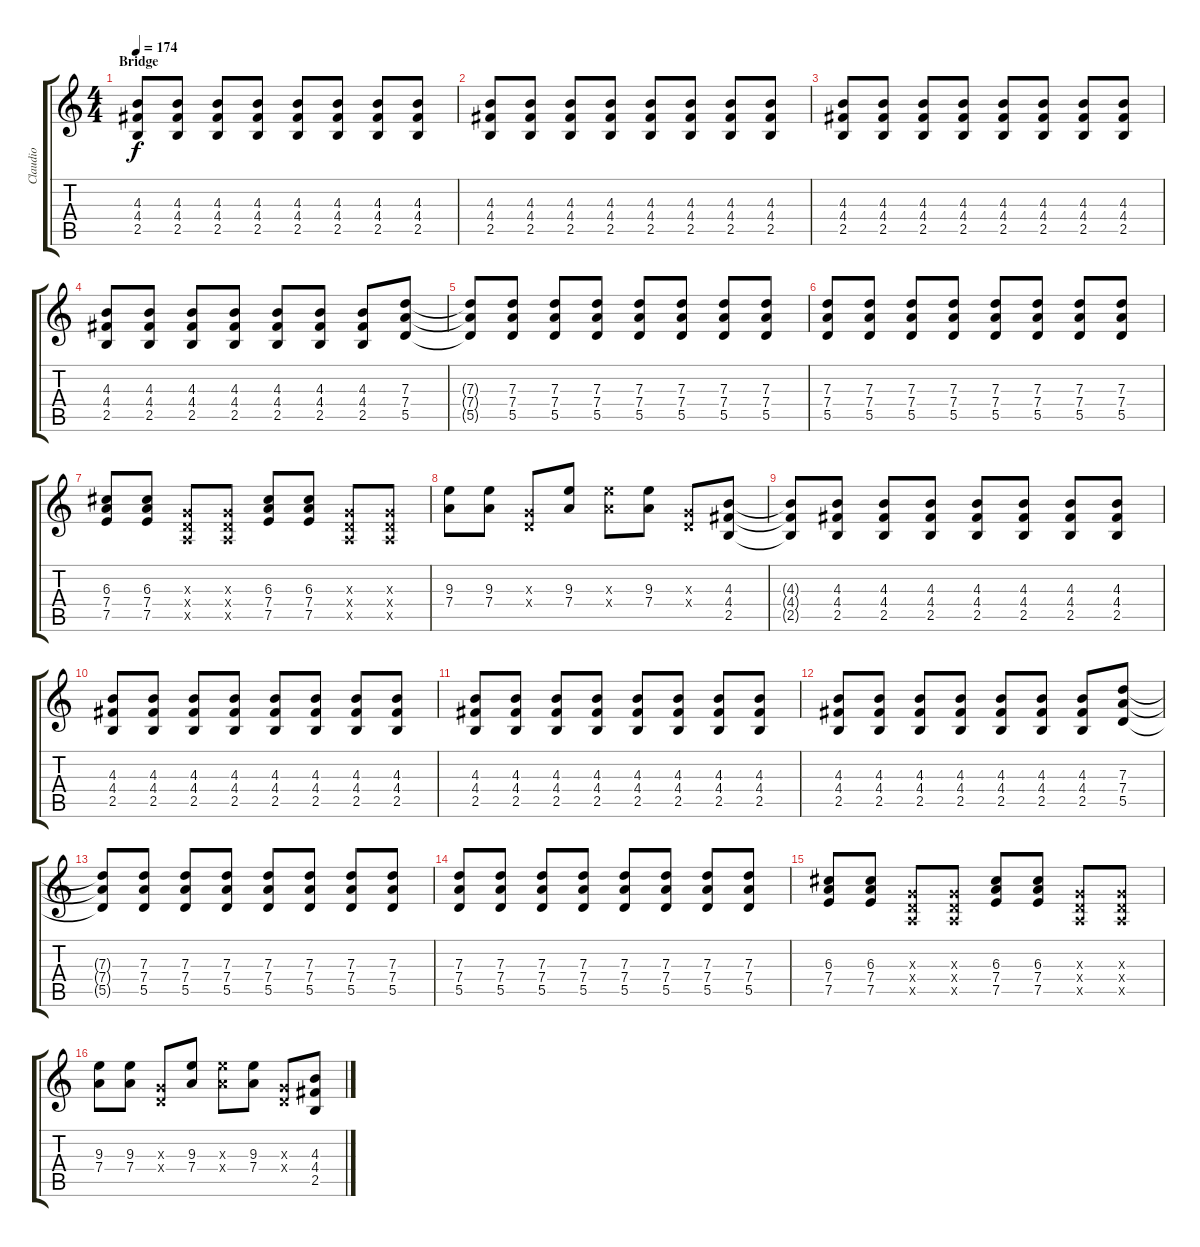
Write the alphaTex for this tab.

\track ("Claudio" "Claudio") {instrument overdrivenguitar}
\staff {score tabs}
\tuning (E4 B3 G3 D3 A2 E2) {hide}
\ts (4 4)
\section ("" "Bridge")
\tempo 174
\clef g2
\ks c
(4.3{t} 4.4{t} 2.5{t}).8{dy f} (4.3 4.4 2.5).8 (4.3 4.4 2.5).8 (4.3 4.4 2.5).8 (4.3 4.4 2.5).8 (4.3 4.4 2.5).8 (4.3 4.4 2.5).8 (4.3 4.4 2.5).8 |
(4.3 4.4 2.5).8 (4.3 4.4 2.5).8 (4.3 4.4 2.5).8 (4.3 4.4 2.5).8 (4.3 4.4 2.5).8 (4.3 4.4 2.5).8 (4.3 4.4 2.5).8 (4.3 4.4 2.5).8 |
(4.3 4.4 2.5).8 (4.3 4.4 2.5).8 (4.3 4.4 2.5).8 (4.3 4.4 2.5).8 (4.3 4.4 2.5).8 (4.3 4.4 2.5).8 (4.3 4.4 2.5).8 (4.3 4.4 2.5).8 |
(4.3 4.4 2.5).8 (4.3 4.4 2.5).8 (4.3 4.4 2.5).8 (4.3 4.4 2.5).8 (4.3 4.4 2.5).8 (4.3 4.4 2.5).8 (4.3 4.4 2.5).8 (7.3 7.4 5.5).8 |
(7.3{t} 7.4{t} 5.5{t}).8 (7.3 7.4 5.5).8 (7.3 7.4 5.5).8 (7.3 7.4 5.5).8 (7.3 7.4 5.5).8 (7.3 7.4 5.5).8 (7.3 7.4 5.5).8 (7.3 7.4 5.5).8 |
(7.3 7.4 5.5).8 (7.3 7.4 5.5).8 (7.3 7.4 5.5).8 (7.3 7.4 5.5).8 (7.3 7.4 5.5).8 (7.3 7.4 5.5).8 (7.3 7.4 5.5).8 (7.3 7.4 5.5).8 |
(6.3 7.4 7.5).8 (6.3 7.4 7.5).8 (0.3{x} 0.4{x} 0.5{x}).8 (0.3{x} 0.4{x} 0.5{x}).8 (6.3 7.4 7.5).8 (6.3 7.4 7.5).8 (0.3{x} 0.4{x} 0.5{x}).8 (0.3{x} 0.4{x} 0.5{x}).8 |
(9.3 7.4).8 (9.3 7.4).8 (0.3{x} 0.4{x}).8 (9.3 7.4).8 (9.3{x} 7.4{x}).8 (9.3 7.4).8 (0.3{x} 0.4{x}).8 (4.3 4.4 2.5).8 |
(4.3{t} 4.4{t} 2.5{t}).8 (4.3 4.4 2.5).8 (4.3 4.4 2.5).8 (4.3 4.4 2.5).8 (4.3 4.4 2.5).8 (4.3 4.4 2.5).8 (4.3 4.4 2.5).8 (4.3 4.4 2.5).8 |
(4.3 4.4 2.5).8 (4.3 4.4 2.5).8 (4.3 4.4 2.5).8 (4.3 4.4 2.5).8 (4.3 4.4 2.5).8 (4.3 4.4 2.5).8 (4.3 4.4 2.5).8 (4.3 4.4 2.5).8 |
(4.3 4.4 2.5).8 (4.3 4.4 2.5).8 (4.3 4.4 2.5).8 (4.3 4.4 2.5).8 (4.3 4.4 2.5).8 (4.3 4.4 2.5).8 (4.3 4.4 2.5).8 (4.3 4.4 2.5).8 |
(4.3 4.4 2.5).8 (4.3 4.4 2.5).8 (4.3 4.4 2.5).8 (4.3 4.4 2.5).8 (4.3 4.4 2.5).8 (4.3 4.4 2.5).8 (4.3 4.4 2.5).8 (7.3 7.4 5.5).8 |
(7.3{t} 7.4{t} 5.5{t}).8 (7.3 7.4 5.5).8 (7.3 7.4 5.5).8 (7.3 7.4 5.5).8 (7.3 7.4 5.5).8 (7.3 7.4 5.5).8 (7.3 7.4 5.5).8 (7.3 7.4 5.5).8 |
(7.3 7.4 5.5).8 (7.3 7.4 5.5).8 (7.3 7.4 5.5).8 (7.3 7.4 5.5).8 (7.3 7.4 5.5).8 (7.3 7.4 5.5).8 (7.3 7.4 5.5).8 (7.3 7.4 5.5).8 |
(6.3 7.4 7.5).8 (6.3 7.4 7.5).8 (0.3{x} 0.4{x} 0.5{x}).8 (0.3{x} 0.4{x} 0.5{x}).8 (6.3 7.4 7.5).8 (6.3 7.4 7.5).8 (0.3{x} 0.4{x} 0.5{x}).8 (0.3{x} 0.4{x} 0.5{x}).8 |
(9.3 7.4).8 (9.3 7.4).8 (0.3{x} 0.4{x}).8 (9.3 7.4).8 (9.3{x} 7.4{x}).8 (9.3 7.4).8 (0.3{x} 0.4{x}).8 (4.3 4.4 2.5).8
